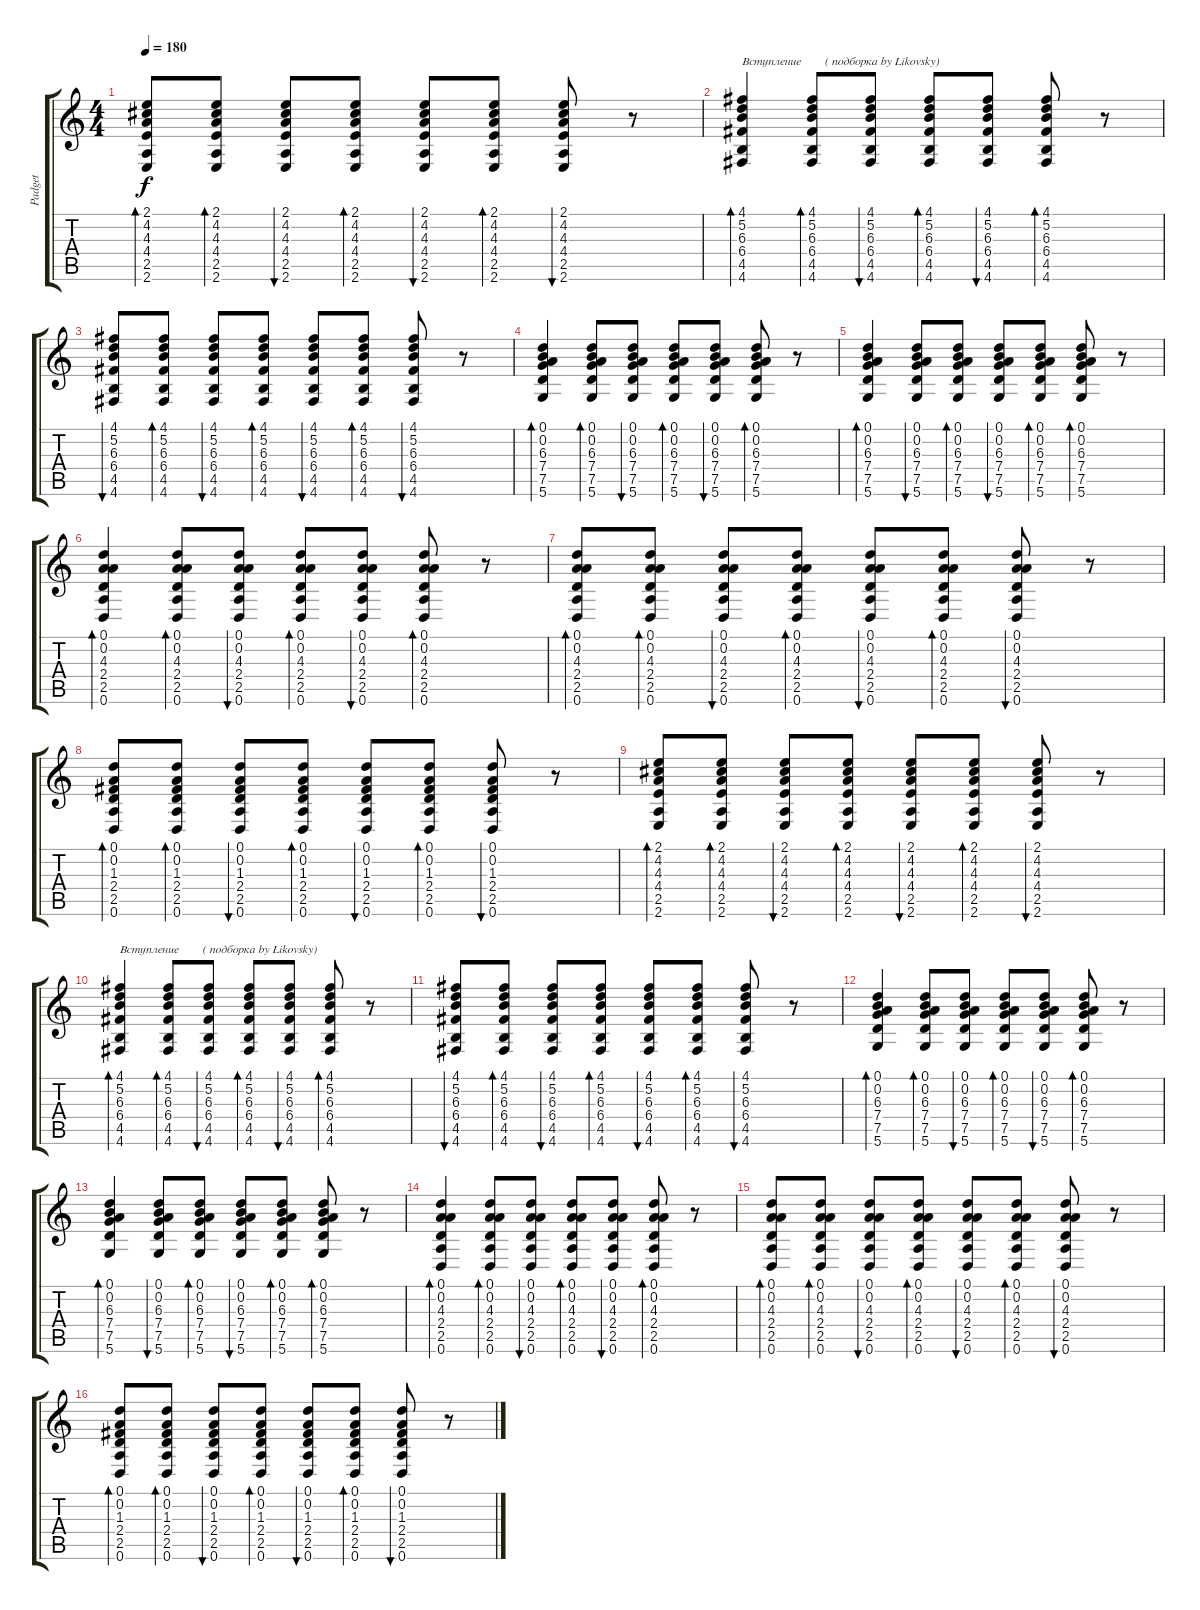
\track ("Padget" "Padget") {instrument acousticguitarsteel}
\staff {score tabs}
\tuning (D4 A3 F3 C3 G2 D2) {hide}
\ts (4 4)
\tempo 180
\clef g2
\ks c
(2.1 4.2 4.3 4.4 2.5 2.6).8{bd 30 dy f} (2.1 4.2 4.3 4.4 2.5 2.6).8{bd 30} (2.1 4.2 4.3 4.4 2.5 2.6).8{bu 30} (2.1 4.2 4.3 4.4 2.5 2.6).8{bd 30} (2.1 4.2 4.3 4.4 2.5 2.6).8{bu 30} (2.1 4.2 4.3 4.4 2.5 2.6).8{bd 30} (2.1 4.2 4.3 4.4 2.5 2.6).8{bu 30} r.8 |
(4.1 5.2 6.3 6.4 4.5 4.6).4{bd 30 txt "Вступление        ( подборка by Likovsky)"} (4.1 5.2 6.3 6.4 4.5 4.6).8{bd 30} (4.1 5.2 6.3 6.4 4.5 4.6).8{bu 30} (4.1 5.2 6.3 6.4 4.5 4.6).8{bd 30} (4.1 5.2 6.3 6.4 4.5 4.6).8{bu 30} (4.1 5.2 6.3 6.4 4.5 4.6).8{bd 30} r.8 |
(4.1 5.2 6.3 6.4 4.5 4.6).8{bu 30} (4.1 5.2 6.3 6.4 4.5 4.6).8{bd 30} (4.1 5.2 6.3 6.4 4.5 4.6).8{bu 30} (4.1 5.2 6.3 6.4 4.5 4.6).8{bd 30} (4.1 5.2 6.3 6.4 4.5 4.6).8{bu 30} (4.1 5.2 6.3 6.4 4.5 4.6).8{bd 30} (4.1 5.2 6.3 6.4 4.5 4.6).8{bu 30} r.8 |
(0.1 0.2 6.3 7.4 7.5 5.6).4{bd 30} (0.1 0.2 6.3 7.4 7.5 5.6).8{bd 30} (0.1 0.2 6.3 7.4 7.5 5.6).8{bu 30} (0.1 0.2 6.3 7.4 7.5 5.6).8{bd 30} (0.1 0.2 6.3 7.4 7.5 5.6).8{bu 30} (0.1 0.2 6.3 7.4 7.5 5.6).8{bd 30} r.8 |
(0.1 0.2 6.3 7.4 7.5 5.6).4{bd 30} (0.1 0.2 6.3 7.4 7.5 5.6).8{bu 30} (0.1 0.2 6.3 7.4 7.5 5.6).8{bd 30} (0.1 0.2 6.3 7.4 7.5 5.6).8{bu 30} (0.1 0.2 6.3 7.4 7.5 5.6).8{bd 30} (0.1 0.2 6.3 7.4 7.5 5.6).8{bd 30} r.8 |
(0.1 0.2 4.3 2.4 2.5 0.6).4{bd 30} (0.1 0.2 4.3 2.4 2.5 0.6).8{bd 30} (0.1 0.2 4.3 2.4 2.5 0.6).8{bu 30} (0.1 0.2 4.3 2.4 2.5 0.6).8{bd 30} (0.1 0.2 4.3 2.4 2.5 0.6).8{bu 30} (0.1 0.2 4.3 2.4 2.5 0.6).8{bd 30} r.8 |
(0.1 0.2 4.3 2.4 2.5 0.6).8{bd 30} (0.1 0.2 4.3 2.4 2.5 0.6).8{bd 30} (0.1 0.2 4.3 2.4 2.5 0.6).8{bu 30} (0.1 0.2 4.3 2.4 2.5 0.6).8{bd 30} (0.1 0.2 4.3 2.4 2.5 0.6).8{bu 30} (0.1 0.2 4.3 2.4 2.5 0.6).8{bd 30} (0.1 0.2 4.3 2.4 2.5 0.6).8{bu 30} r.8 |
(0.1 0.2 1.3 2.4 2.5 0.6).8{bd 30} (0.1 0.2 1.3 2.4 2.5 0.6).8{bd 30} (0.1 0.2 1.3 2.4 2.5 0.6).8{bu 30} (0.1 0.2 1.3 2.4 2.5 0.6).8{bd 30} (0.1 0.2 1.3 2.4 2.5 0.6).8{bu 30} (0.1 0.2 1.3 2.4 2.5 0.6).8{bd 30} (0.1 0.2 1.3 2.4 2.5 0.6).8{bu 30} r.8 |
(2.1 4.2 4.3 4.4 2.5 2.6).8{bd 30} (2.1 4.2 4.3 4.4 2.5 2.6).8{bd 30} (2.1 4.2 4.3 4.4 2.5 2.6).8{bu 30} (2.1 4.2 4.3 4.4 2.5 2.6).8{bd 30} (2.1 4.2 4.3 4.4 2.5 2.6).8{bu 30} (2.1 4.2 4.3 4.4 2.5 2.6).8{bd 30} (2.1 4.2 4.3 4.4 2.5 2.6).8{bu 30} r.8 |
(4.1 5.2 6.3 6.4 4.5 4.6).4{bd 30 txt "Вступление        ( подборка by Likovsky)"} (4.1 5.2 6.3 6.4 4.5 4.6).8{bd 30} (4.1 5.2 6.3 6.4 4.5 4.6).8{bu 30} (4.1 5.2 6.3 6.4 4.5 4.6).8{bd 30} (4.1 5.2 6.3 6.4 4.5 4.6).8{bu 30} (4.1 5.2 6.3 6.4 4.5 4.6).8{bd 30} r.8 |
(4.1 5.2 6.3 6.4 4.5 4.6).8{bu 30} (4.1 5.2 6.3 6.4 4.5 4.6).8{bd 30} (4.1 5.2 6.3 6.4 4.5 4.6).8{bu 30} (4.1 5.2 6.3 6.4 4.5 4.6).8{bd 30} (4.1 5.2 6.3 6.4 4.5 4.6).8{bu 30} (4.1 5.2 6.3 6.4 4.5 4.6).8{bd 30} (4.1 5.2 6.3 6.4 4.5 4.6).8{bu 30} r.8 |
(0.1 0.2 6.3 7.4 7.5 5.6).4{bd 30} (0.1 0.2 6.3 7.4 7.5 5.6).8{bd 30} (0.1 0.2 6.3 7.4 7.5 5.6).8{bu 30} (0.1 0.2 6.3 7.4 7.5 5.6).8{bd 30} (0.1 0.2 6.3 7.4 7.5 5.6).8{bu 30} (0.1 0.2 6.3 7.4 7.5 5.6).8{bd 30} r.8 |
(0.1 0.2 6.3 7.4 7.5 5.6).4{bd 30} (0.1 0.2 6.3 7.4 7.5 5.6).8{bu 30} (0.1 0.2 6.3 7.4 7.5 5.6).8{bd 30} (0.1 0.2 6.3 7.4 7.5 5.6).8{bu 30} (0.1 0.2 6.3 7.4 7.5 5.6).8{bd 30} (0.1 0.2 6.3 7.4 7.5 5.6).8{bd 30} r.8 |
(0.1 0.2 4.3 2.4 2.5 0.6).4{bd 30} (0.1 0.2 4.3 2.4 2.5 0.6).8{bd 30} (0.1 0.2 4.3 2.4 2.5 0.6).8{bu 30} (0.1 0.2 4.3 2.4 2.5 0.6).8{bd 30} (0.1 0.2 4.3 2.4 2.5 0.6).8{bu 30} (0.1 0.2 4.3 2.4 2.5 0.6).8{bd 30} r.8 |
(0.1 0.2 4.3 2.4 2.5 0.6).8{bd 30} (0.1 0.2 4.3 2.4 2.5 0.6).8{bd 30} (0.1 0.2 4.3 2.4 2.5 0.6).8{bu 30} (0.1 0.2 4.3 2.4 2.5 0.6).8{bd 30} (0.1 0.2 4.3 2.4 2.5 0.6).8{bu 30} (0.1 0.2 4.3 2.4 2.5 0.6).8{bd 30} (0.1 0.2 4.3 2.4 2.5 0.6).8{bu 30} r.8 |
(0.1 0.2 1.3 2.4 2.5 0.6).8{bd 30} (0.1 0.2 1.3 2.4 2.5 0.6).8{bd 30} (0.1 0.2 1.3 2.4 2.5 0.6).8{bu 30} (0.1 0.2 1.3 2.4 2.5 0.6).8{bd 30} (0.1 0.2 1.3 2.4 2.5 0.6).8{bu 30} (0.1 0.2 1.3 2.4 2.5 0.6).8{bd 30} (0.1 0.2 1.3 2.4 2.5 0.6).8{bu 30} r.8
